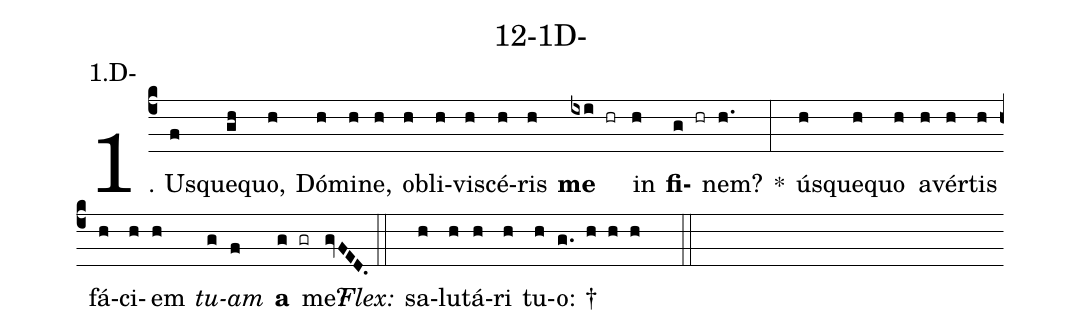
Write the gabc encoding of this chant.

name: 12-1D-;
annotation: 1.D-;
%%
(c4)1. Us(f)que(gh)quo,(h) Dó(h)mi(h)ne,(h) ob(h)li(h)vi(h)scé(h)ris(h) <b>me</b>(ixi hr) in(h) <b>fi</b>(g hr)nem?(h.) *(:) ús(h)que(h)quo(h) a(h)vér(h)tis(h) fá(h)ci(h)em(h) <i>tu</i>(g)<i>am</i>(f) <b>a</b>(g gr) me?(gvFED.) (::)
<i>Flex:</i>()  sa(h)lu(h)tá(h)ri(h) tu(h)o: †(g. h h h  ::)
